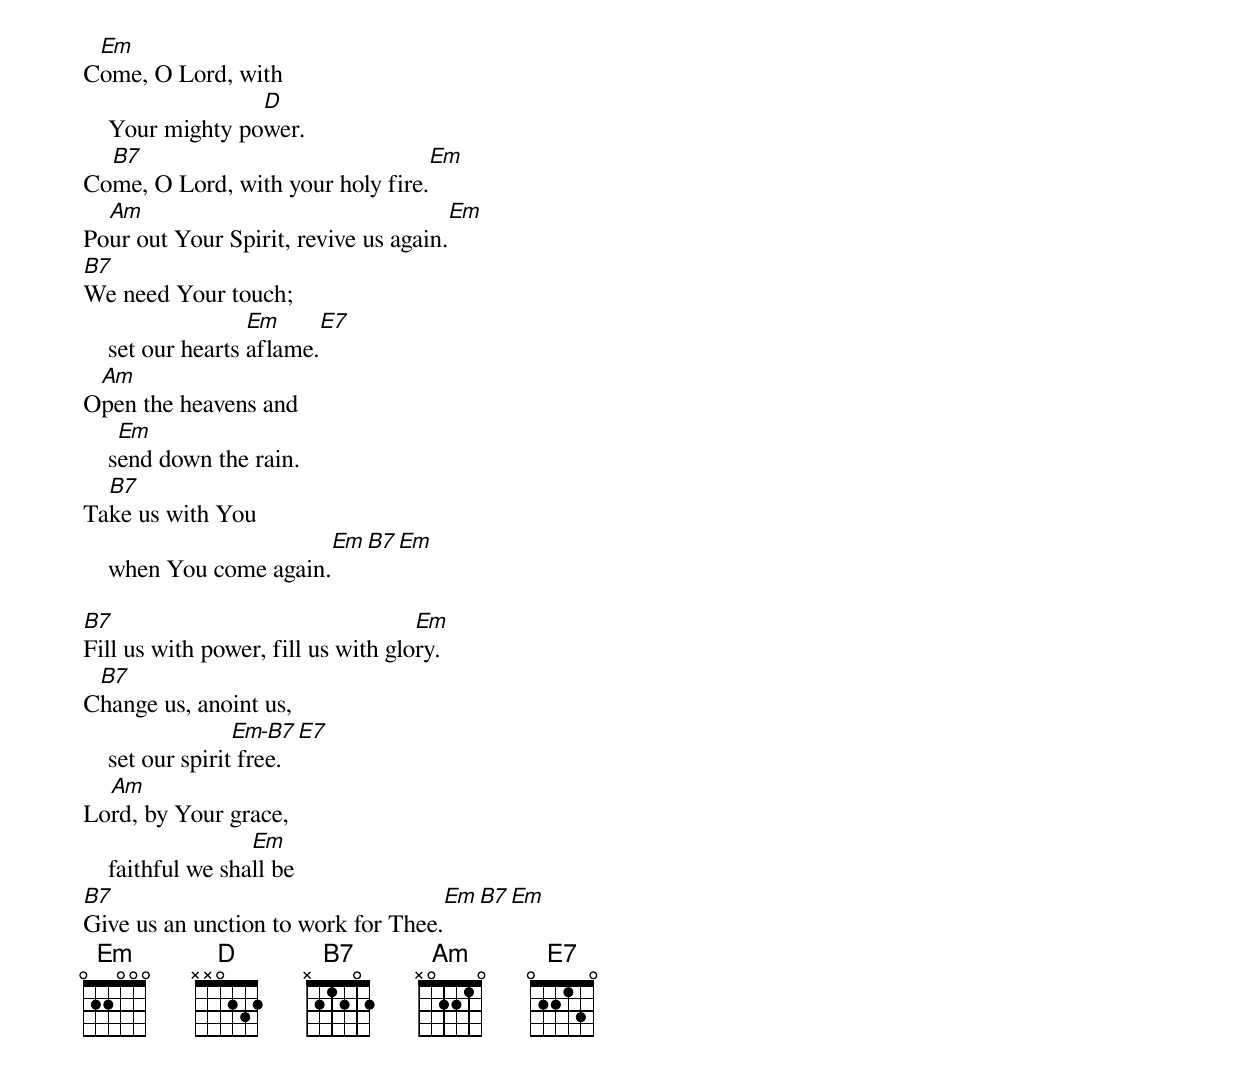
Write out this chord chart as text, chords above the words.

 Em
Come, O Lord, with
                  D
    Your mighty power.
  B7                                              Em
Come, O Lord, with your holy fire.
  Am                                        Em
Pour out Your Spirit, revive us again.
B7
We need Your touch;
                   Em           E7
    set our hearts aflame.
 Am
Open the heavens and
     Em
    send down the rain.
  B7
Take us with You
                           Em      B7    Em
    when You come again.

B7                                  Em
Fill us with power, fill us with glory.
 B7
Change us, anoint us,
                  Em-B7  E7
    set our spirit free.
  Am
Lord, by Your grace,
                   Em
    faithful we shall be
B7                                          Em    B7   Em
Give us an unction to work for Thee.
